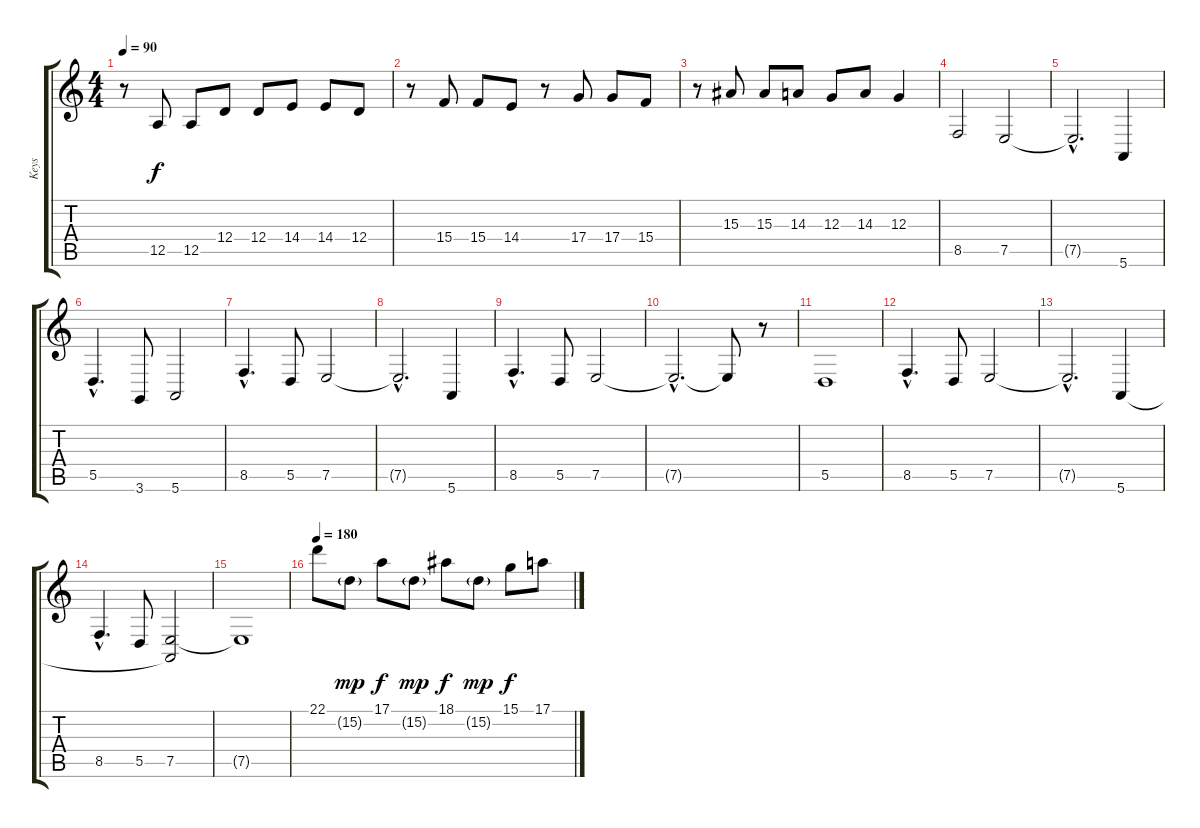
\track ("Keys" "Keys") {instrument synthstrings2}
\staff {score tabs}
\tuning (E4 B3 G3 D3 A2 E2) {hide}
\ts (4 4)
\tempo 90
\clef g2
\ks c
r.8{dy f} 12.5.8 12.5.8 12.4.8 12.4.8 14.4.8 14.4.8 12.4.8 |
r.8 15.4.8 15.4.8 14.4.8 r.8 17.4.8 17.4.8 15.4.8 |
r.8 15.3.8 15.3.8 14.3.8 12.3.8 14.3.8 12.3.4 |
8.5.2 7.5.2 |
7.5{hac t}.2{d} 5.6.4 |
5.5{hac}.4{d} 3.6.8 5.6.2 |
8.5{hac}.4{d} 5.5.8 7.5.2 |
7.5{hac t}.2{d} 5.6.4 |
8.5{hac}.4{d} 5.5.8 7.5.2 |
7.5{hac t}.2{d} 7.5{t}.8 r.8 |
5.5.1 |
8.5{hac}.4{d} 5.5.8 7.5.2 |
7.5{hac t}.2{d} 5.6.4 |
8.5{hac}.4{d} 5.5.8 (7.5 5.6{t}).2 |
7.5{t}.1 |
\tempo 180
22.1.8 15.2{g}.8{dy mp} 17.1.8{dy f} 15.2{g}.8{dy mp} 18.1.8{dy f} 15.2{g}.8{dy mp} 15.1.8{dy f} 17.1.8
